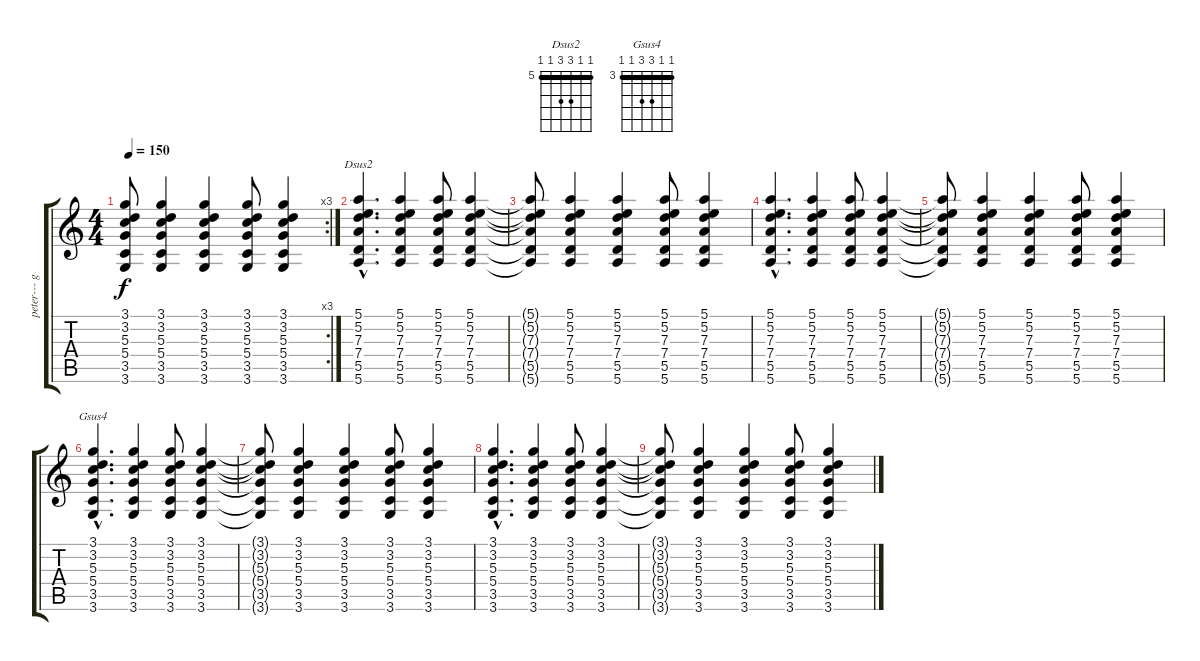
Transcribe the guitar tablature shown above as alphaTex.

\track ("peter--- guitar 2" "peter--- g") {instrument acousticguitarnylon}
\staff {score tabs}
\tuning (E4 B3 G3 D3 A2 E2) {hide}
\chord ("Dsus2" 5 5 7 7 5 5) {firstfret 5 barre 5}
\chord ("Gsus4" 3 3 5 5 3 3) {firstfret 3 barre 3}
\rc 3
\ts (4 4)
\tempo 150
\clef g2
\ks c
(3.1{t} 3.2{t} 5.3{t} 5.4{t} 3.5{t} 3.6{t}).8{dy f} (3.1 3.2 5.3 5.4 3.5 3.6).4 (3.1 3.2 5.3 5.4 3.5 3.6).4 (3.1 3.2 5.3 5.4 3.5 3.6).8 (3.1 3.2 5.3 5.4 3.5 3.6).4 |
(5.1{hac} 5.2{hac} 7.3{hac} 7.4{hac} 5.5{hac} 5.6{hac}).4{d ch "Dsus2"} (5.1 5.2 7.3 7.4 5.5 5.6).4 (5.1 5.2 7.3 7.4 5.5 5.6).8 (5.1 5.2 7.3 7.4 5.5 5.6).4 |
(5.1{t} 5.2{t} 7.3{t} 7.4{t} 5.5{t} 5.6{t}).8 (5.1 5.2 7.3 7.4 5.5 5.6).4 (5.1 5.2 7.3 7.4 5.5 5.6).4 (5.1 5.2 7.3 7.4 5.5 5.6).8 (5.1 5.2 7.3 7.4 5.5 5.6).4 |
(5.1{hac} 5.2{hac} 7.3{hac} 7.4{hac} 5.5{hac} 5.6{hac}).4{d} (5.1 5.2 7.3 7.4 5.5 5.6).4 (5.1 5.2 7.3 7.4 5.5 5.6).8 (5.1 5.2 7.3 7.4 5.5 5.6).4 |
(5.1{t} 5.2{t} 7.3{t} 7.4{t} 5.5{t} 5.6{t}).8 (5.1 5.2 7.3 7.4 5.5 5.6).4 (5.1 5.2 7.3 7.4 5.5 5.6).4 (5.1 5.2 7.3 7.4 5.5 5.6).8 (5.1 5.2 7.3 7.4 5.5 5.6).4 |
(3.1{hac} 3.2{hac} 5.3{hac} 5.4{hac} 3.5{hac} 3.6{hac}).4{d ch "Gsus4"} (3.1 3.2 5.3 5.4 3.5 3.6).4 (3.1 3.2 5.3 5.4 3.5 3.6).8 (3.1 3.2 5.3 5.4 3.5 3.6).4 |
(3.1{t} 3.2{t} 5.3{t} 5.4{t} 3.5{t} 3.6{t}).8 (3.1 3.2 5.3 5.4 3.5 3.6).4 (3.1 3.2 5.3 5.4 3.5 3.6).4 (3.1 3.2 5.3 5.4 3.5 3.6).8 (3.1 3.2 5.3 5.4 3.5 3.6).4 |
(3.1{hac} 3.2{hac} 5.3{hac} 5.4{hac} 3.5{hac} 3.6{hac}).4{d} (3.1 3.2 5.3 5.4 3.5 3.6).4 (3.1 3.2 5.3 5.4 3.5 3.6).8 (3.1 3.2 5.3 5.4 3.5 3.6).4 |
(3.1{t} 3.2{t} 5.3{t} 5.4{t} 3.5{t} 3.6{t}).8 (3.1 3.2 5.3 5.4 3.5 3.6).4 (3.1 3.2 5.3 5.4 3.5 3.6).4 (3.1 3.2 5.3 5.4 3.5 3.6).8 (3.1 3.2 5.3 5.4 3.5 3.6).4
